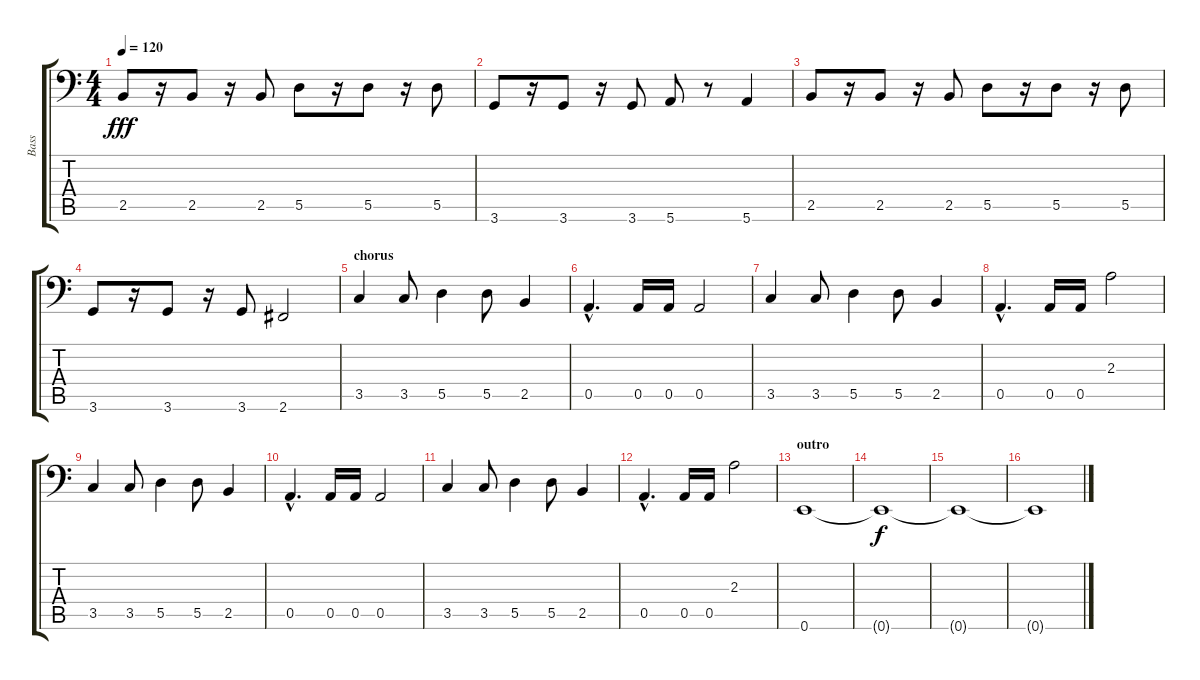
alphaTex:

\track ("Bass" "Bass") {instrument electricbassfinger}
\staff {score tabs}
\tuning (E3 B2 G2 D2 A1 E1) {hide}
\ts (4 4)
\tempo 120
\clef f4
\ks c
2.5.8{dy fff} r.16 2.5.8 r.16 2.5.8 5.5.8 r.16 5.5.8 r.16 5.5.8 |
3.6.8 r.16 3.6.8 r.16 3.6.8 5.6.8 r.8 5.6.4 |
2.5.8 r.16 2.5.8 r.16 2.5.8 5.5.8 r.16 5.5.8 r.16 5.5.8 |
3.6.8 r.16 3.6.8 r.16 3.6.8 2.6.2 |
\section ("" "chorus")
3.5.4 3.5.8 5.5.4 5.5.8 2.5.4 |
0.5{hac}.4{d} 0.5.16 0.5.16 0.5.2 |
3.5.4 3.5.8 5.5.4 5.5.8 2.5.4 |
0.5{hac}.4{d} 0.5.16 0.5.16 2.3.2 |
3.5.4 3.5.8 5.5.4 5.5.8 2.5.4 |
0.5{hac}.4{d} 0.5.16 0.5.16 0.5.2 |
3.5.4 3.5.8 5.5.4 5.5.8 2.5.4 |
0.5{hac}.4{d} 0.5.16 0.5.16 2.3.2 |
\section ("" "outro")
0.6.1 |
0.6{t}.1{dy f volume 0} |
0.6{t}.1 |
0.6{t}.1
